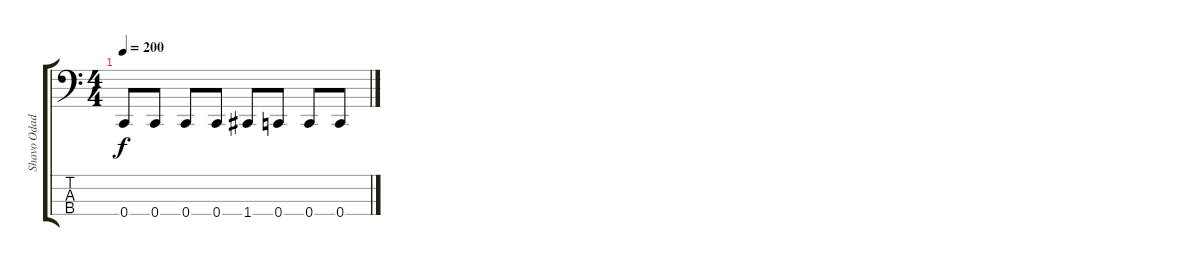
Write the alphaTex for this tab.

\track ("Shavo Odadjian" "Shavo Odad") {instrument electricbassfinger}
\staff {score tabs}
\tuning (F2 C2 G1 C1) {hide}
\ts (4 4)
\tempo 200
\clef f4
\ks c
0.4.8{dy f} 0.4.8 0.4.8 0.4.8 1.4.8 0.4.8 0.4.8 0.4.8
